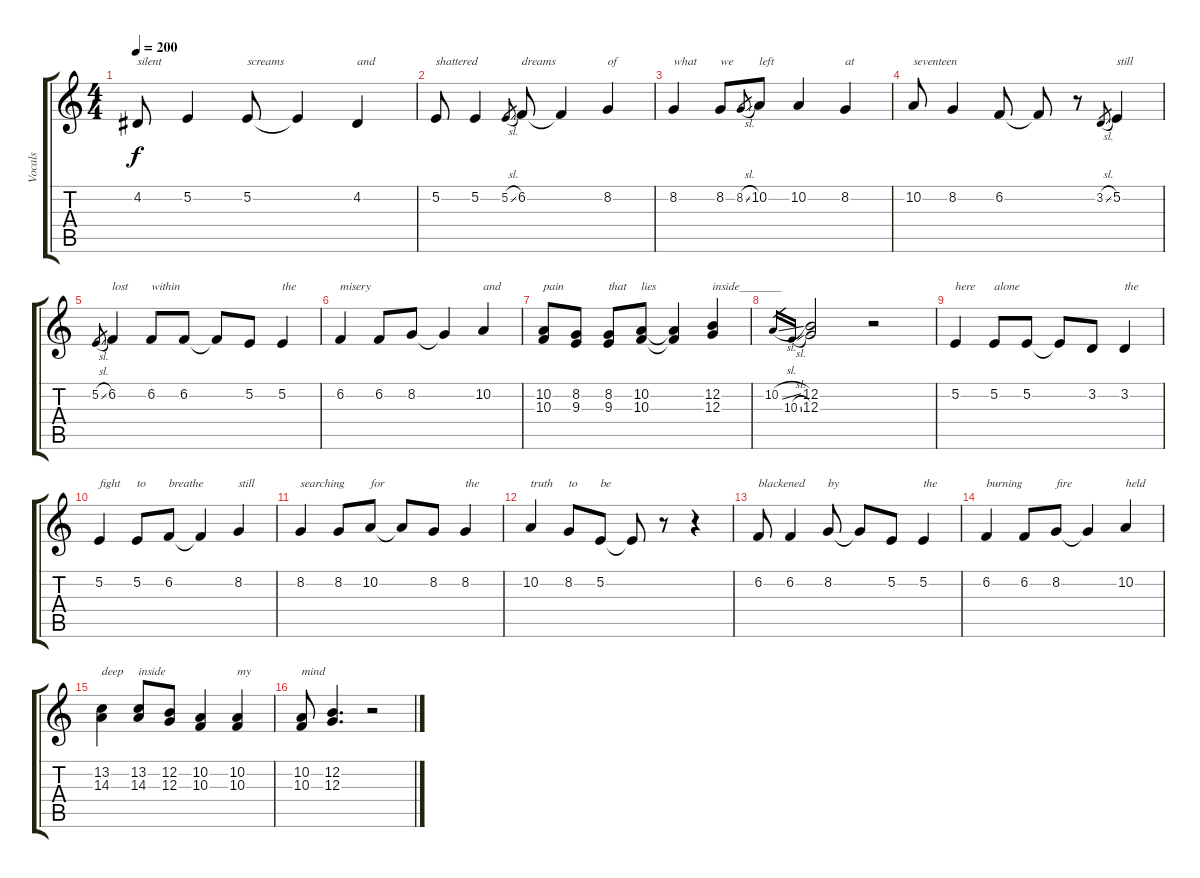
\track ("Vocals" "Vocals") {instrument lead1square}
\staff {score tabs}
\tuning (E4 B3 G3 D3 A2 E2) {hide}
\ts (4 4)
\tempo 200
\clef g2
\ks c
4.2.8{txt "silent" dy f} 5.2.4 5.2.8{txt "screams"} 5.2{t}.4 4.2.4{txt "and"} |
5.2.8{txt "shattered"} 5.2.4 5.2{sl}.8{gr} 6.2.8{txt "dreams"} 6.2{t}.4 8.2.4{txt "of"} |
8.2.4{txt "what"} 8.2.8{txt "we"} 8.2{sl}.8{gr} 10.2.8{txt "left"} 10.2.4 8.2.4{txt "at"} |
10.2.8{txt "seventeen"} 8.2.4 6.2.8 6.2{t}.8 r.8 3.2{sl}.8{gr} 5.2.4{txt "still"} |
5.2{sl}.8{gr} 6.2.4{txt "lost"} 6.2.8{txt "within"} 6.2.8 6.2{t}.8 5.2.8 5.2.4{txt "the"} |
6.2.4{txt "misery"} 6.2.8 8.2.8 8.2{t}.4 10.2.4{txt "and"} |
(10.2 10.3).8{txt "pain"} (8.2 9.3).8 (8.2 9.3).8{txt "that"} (10.2 10.3).8{txt "lies"} (10.2{t} 10.3{t}).4 (12.2 12.3).4{txt "inside_______"} |
10.2{sl}.16{gr} 10.3{sl}.16{gr} (12.2 12.3).2 r.2 |
5.2.4{txt "here"} 5.2.8{txt "alone"} 5.2.8 5.2{t}.8 3.2.8 3.2.4{txt "the"} |
5.2.4{txt "fight"} 5.2.8{txt "to"} 6.2.8{txt "breathe"} 6.2{t}.4 8.2.4{txt "still"} |
8.2.4{txt "searching"} 8.2.8 10.2.8{txt "for"} 10.2{t}.8 8.2.8 8.2.4{txt "the"} |
10.2.4{txt "truth"} 8.2.8{txt "to"} 5.2.8{txt "be"} 5.2{t}.8 r.8 r.4 |
6.2.8{txt "blackened"} 6.2.4 8.2.8{txt "by"} 8.2{t}.8 5.2.8 5.2.4{txt "the"} |
6.2.4{txt "burning"} 6.2.8 8.2.8{txt "fire"} 8.2{t}.4 10.2.4{txt "held"} |
(13.2 14.3).4{txt "deep"} (13.2 14.3).8{txt "inside"} (12.2 12.3).8 (10.2 10.3).4 (10.2 10.3).4{txt "my"} |
(10.2 10.3).8{txt "mind"} (12.2 12.3).4{d} r.2
